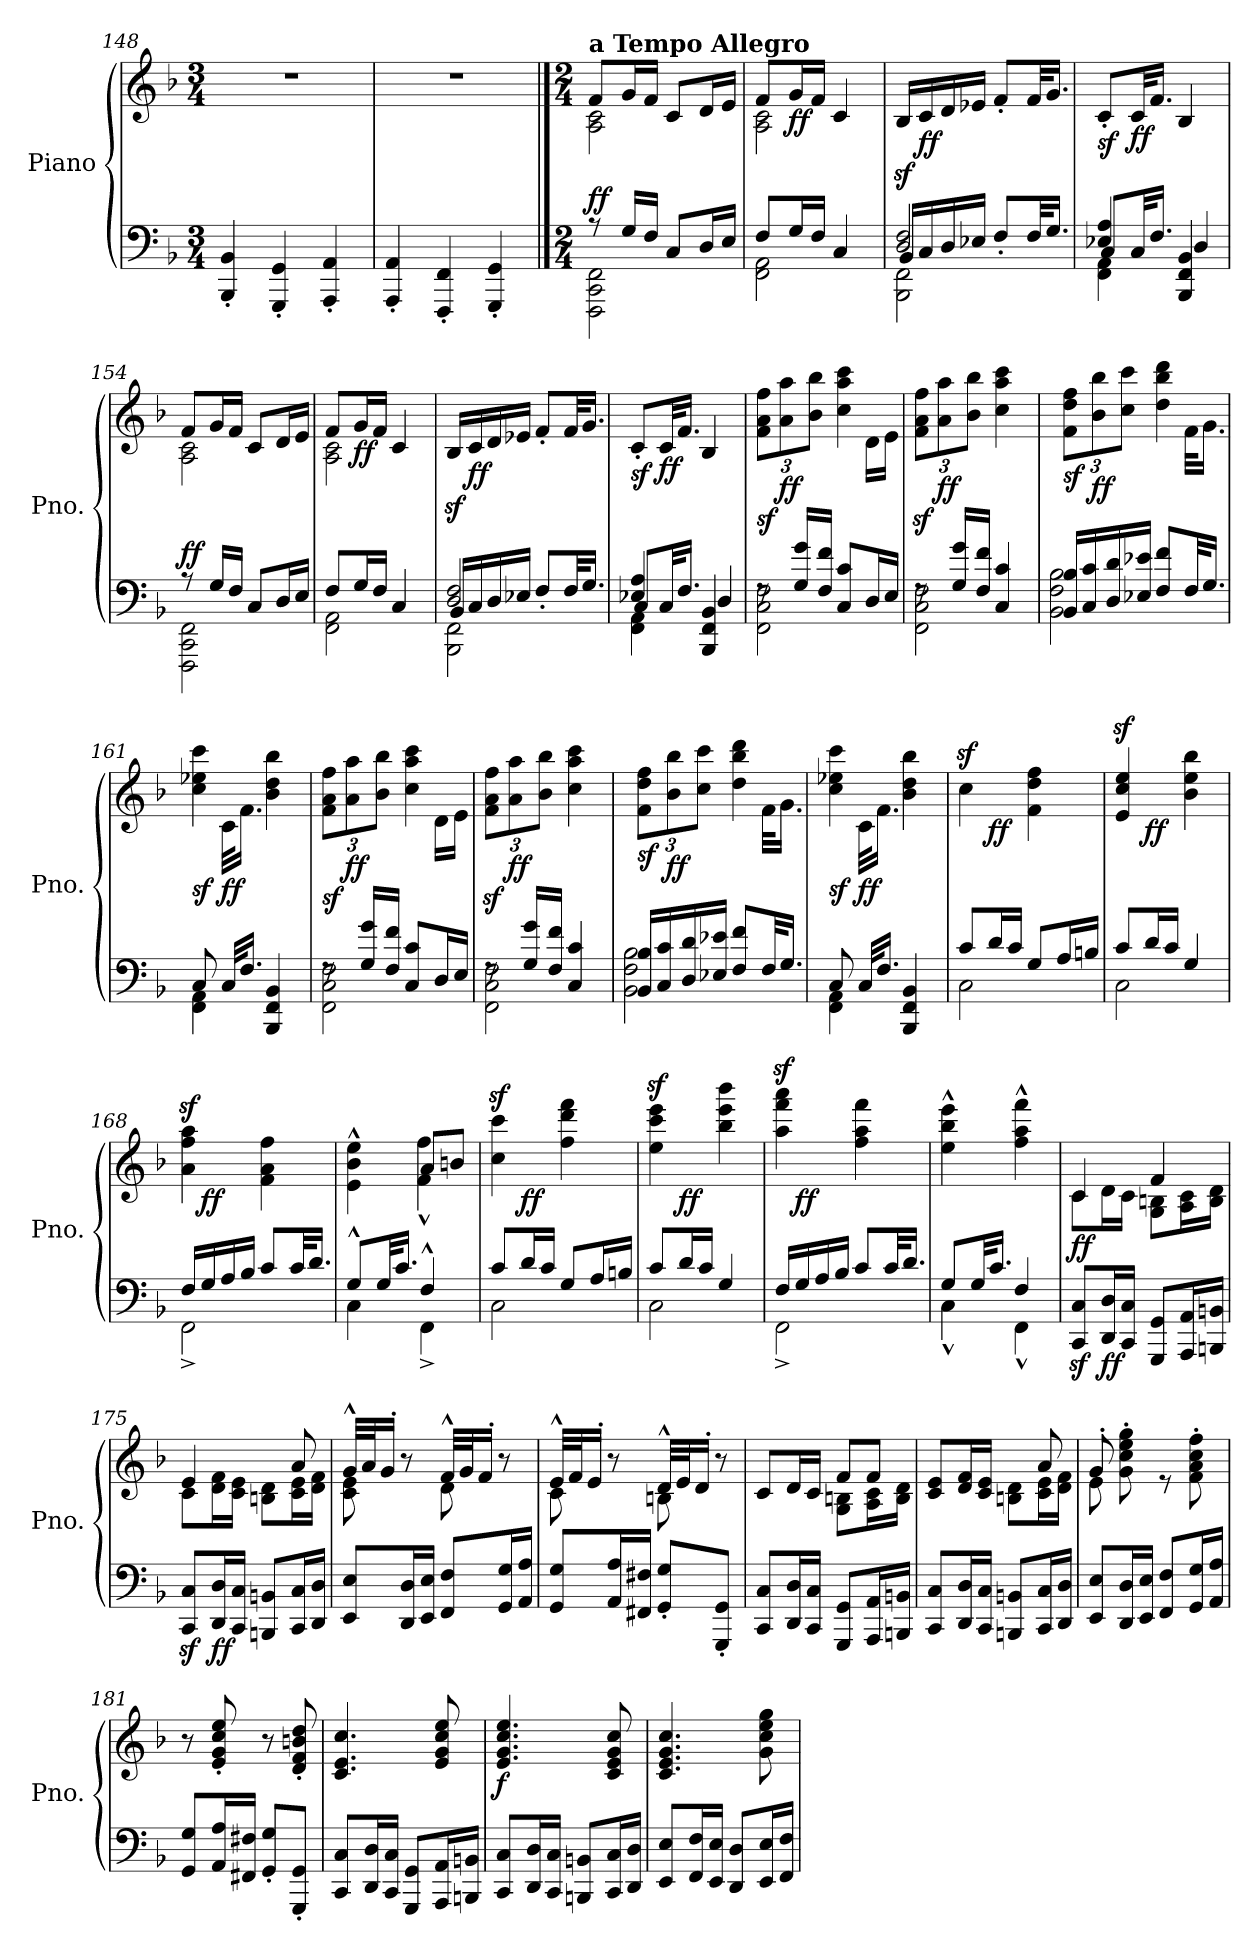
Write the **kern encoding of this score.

**kern	**kern	**dynam
*part1	*part1	*part1
*staff2	*staff1	*staff1/2
*I"Piano	*	*
*I'Pno.	*	*
*clefF4	*clefG2	*
*k[b-]	*k[b-]	*
*M3/4	*M3/4	*
=148	=148	=148
4BBB-/' 4BB-/'	2.r	.
4GGG/' 4GG/'	.	.
4AAA/' 4AA/'	.	.
=149	=149	=149
4AAA/' 4AA/'	2.r	.
4FFF/' 4FF/'	.	.
4GGG/' 4GG/'	.	.
!!LO:LB:g=z
==150	==150	==150
*M2/4	*M2/4	*
*^	*^	*
!	!	!LO:TX:a:B:t=a Tempo Allegro	!	!
!	!	!	!	!LO:DY:a=2
8r	2FFF\ 2CC\ 2FF\	8f/L	2A\ 2c\	ff
16G/LL	.	16g/L	.	.
16F/JJ	.	16f/JJ	.	.
8C/L	.	8c/L	.	.
16D/L	.	16d/L	.	.
16E/JJ	.	16e/JJ	.	.
=151	=151	=151	=151	=151
!	!	!	!	!LO:DY:b=2
!	!	!	!	!LO:DY:n=1:b
8F/L	2FF\ 2AA\	8f/L	2A\ 2c\	sf sf
!	!	!	!	!LO:DY:n=2:b
16G/L	.	16g/L	.	ff
16F/JJ	.	16f/JJ	.	.
4C/	.	4c/	.	.
*	*	*v	*v	*
=152	=152	=152	=152
*	*^	*	*
2D/ 2F/	16BB-/LL	2BBB-\ 2FF\	16B-z</LL	.
!	!	!	!	!LO:DY:b
.	16C/	.	16c/	ff
.	16D/	.	16d/	.
.	16E-X/JJ	.	16e-X/JJ	.
.	8F'/L	.	8f'/L	.
.	32F/KL	.	32f/KL	.
.	16.G/JJ	.	16.g/JJ	.
=153	=153	=153	=153	=153
*	*	*	*^	*
!	!	!	!	!	!LO:DY:b
4E-X/ 4A/	8C/L	4FF\' 4AA\'	8c'/L	4ryy	sf
!	!	!	!	!	!LO:DY:b
.	32C/KL	.	32c/KL	.	ff
.	16.F/JJ	.	16.f/JJ	.	.
4ryy	4BBB-/ 4FF/ 4BB-/	4D/	4B-/	4ryy	.
=154	=154	=154	=154	=154	=154
!	!	!	!	!	!LO:DY:a=2
*	*v	*v	*	*	*
8r	2FFF\ 2CC\ 2FF\	8f/L	2A\ 2c\	ff
16G/LL	.	16g/L	.	.
16F/JJ	.	16f/JJ	.	.
8C/L	.	8c/L	.	.
16D/L	.	16d/L	.	.
16E/JJ	.	16e/JJ	.	.
=155	=155	=155	=155	=155
!	!	!	!	!LO:DY:b=2
!	!	!	!	!LO:DY:n=1:b
8F/L	2FF\ 2AA\	8f/L	2A\ 2c\	sf sf
!	!	!	!	!LO:DY:n=2:b
16G/L	.	16g/L	.	ff
16F/JJ	.	16f/JJ	.	.
4C/	.	4c/	.	.
*	*	*v	*v	*
=156	=156	=156	=156
*	*^	*	*
2D/ 2F/	16BB-/LL	2BBB-\ 2FF\	16B-z</LL	.
!	!	!	!	!LO:DY:b
.	16C/	.	16c/	ff
.	16D/	.	16d/	.
.	16E-X/JJ	.	16e-X/JJ	.
.	8F'/L	.	8f'/L	.
.	32F/KL	.	32f/KL	.
.	16.G/JJ	.	16.g/JJ	.
!!LO:LB:g=z
=157	=157	=157	=157	=157
*	*	*	*^	*
!	!	!	!	!	!LO:DY:b
4E-X/ 4A/	8C/L	4FF\' 4AA\'	8c'/L	4ryy	sf
!	!	!	!	!	!LO:DY:b
.	32C/KL	.	32c/KL	.	ff
.	16.F/JJ	.	16.f/JJ	.	.
4ryy	4BBB-/ 4FF/ 4BB-/	4D/	4B-/	4ryy	.
*	*v	*v	*	*	*
=158	=158	=158	=158	=158
*	*	*Xbrackettup	*	*
*	*^	*	*	*
!	!	!	!	!	!LO:DY:b
*	*v	*v	*	*	*
8rF	2FF\ 2C\ 2F\	12f\ 12a\ 12ff\L	4rcyy	sf
!	!	!	!	!LO:DY:b
.	.	12a\ 12aa\	.	ff
16G/ 16g/LL	.	.	.	.
.	.	12b-\ 12bb-\J	.	.
16F/ 16f/JJ	.	.	.	.
8C/ 8c/L	.	4cc\ 4aa\ 4ccc\	8reyy	.
16D/L	.	.	16d\LL	.
16E/JJ	.	.	16e\JJ	.
*	*	*v	*v	*
=159	=159	=159	=159
8rF	2FF\ 2C\ 2F\	12f\z< 12a\z< 12ff\z<L	.
!	!	!	!LO:DY:b
.	.	12a\ 12aa\	ff
16G/ 16g/LL	.	.	.
.	.	12b-\ 12bb-\J	.
16F/ 16f/JJ	.	.	.
4C/ 4c/	.	4cc\ 4aa\ 4ccc\	.
=160	=160	=160	=160
*	*	*^	*
!	!	!	!	!LO:DY:b
16BB-/ 16B-/LL	2BB-\ 2F\ 2B-\	12f\ 12dd\ 12ff\L	4rcyy	sf
16C/ 16c/	.	.	.	.
!	!	!	!	!LO:DY:b
.	.	12b-\ 12bb-\	.	ff
16D/ 16d/	.	.	.	.
.	.	12cc\ 12ccc\J	.	.
16E-X/ 16e-X/JJ	.	.	.	.
8F/ 8f/L	.	4dd\ 4bb-\ 4ddd\	8reyy	.
32F/KL	.	.	32f\KLL	.
16.G/JJ	.	.	16.g\JJ	.
=161	=161	=161	=161	=161
!	!	!	!	!LO:DY:b
8C/	4FF\ 4AA\	4cc\ 4ee-X\ 4ccc\	8reyy	sf
!	!	!	!	!LO:DY:b
32C/KLL	.	.	32c\KLL	ff
16.F/JJ	.	.	16.f\JJ	.
4BBB-/ 4FF/ 4BB-/	4rAAAyy	4b-\ 4dd\ 4bb-\	4reyy	.
=162	=162	=162	=162	=162
!	!	!	!	!LO:DY:b
8rF	2FF\ 2C\ 2F\	12f\ 12a\ 12ff\L	4rcyy	sf
!	!	!	!	!LO:DY:b
.	.	12a\ 12aa\	.	ff
16G/ 16g/LL	.	.	.	.
.	.	12b-\ 12bb-\J	.	.
16F/ 16f/JJ	.	.	.	.
8C/ 8c/L	.	4cc\ 4aa\ 4ccc\	8reyy	.
16D/L	.	.	16d\LL	.
16E/JJ	.	.	16e\JJ	.
*	*	*v	*v	*
=163	=163	=163	=163
8rF	2FF\ 2C\ 2F\	12f\z< 12a\z< 12ff\z<L	.
!	!	!	!LO:DY:b
.	.	12a\ 12aa\	ff
16G/ 16g/LL	.	.	.
.	.	12b-\ 12bb-\J	.
16F/ 16f/JJ	.	.	.
4C/ 4c/	.	4cc\ 4aa\ 4ccc\	.
!!LO:LB:g=z
=164	=164	=164	=164
*	*	*^	*
!	!	!	!	!LO:DY:b
16BB-/ 16B-/LL	2BB-\ 2F\ 2B-\	12f\ 12dd\ 12ff\L	4rcyy	sf
16C/ 16c/	.	.	.	.
!	!	!	!	!LO:DY:b
.	.	12b-\ 12bb-\	.	ff
16D/ 16d/	.	.	.	.
.	.	12cc\ 12ccc\J	.	.
16E-X/ 16e-X/JJ	.	.	.	.
8F/ 8f/L	.	4dd\ 4bb-\ 4ddd\	8reyy	.
32F/KL	.	.	32f\KLL	.
16.G/JJ	.	.	16.g\JJ	.
=165	=165	=165	=165	=165
!	!	!	!	!LO:DY:b
8C/	4FF\ 4AA\	4cc\ 4ee-X\ 4ccc\	8reyy	sf
!	!	!	!	!LO:DY:b
32C/KLL	.	.	32c\KLL	ff
16.F/JJ	.	.	16.f\JJ	.
4BBB-/ 4FF/ 4BB-/	4rAAAyy	4b-\ 4dd\ 4bb-\	4reyy	.
=166	=166	=166	=166	=166
8c/L	2C\	4ccz<\	8ryy	.
!	!	!	!	!LO:DY:b
16d/L	.	.	4.ryy	ff
16c/JJ	.	.	.	.
8G/L	.	4f\ 4dd\ 4ff\	.	.
16A/L	.	.	.	.
16Bn/JJ	.	.	.	.
=167	=167	=167	=167	=167
8c/L	2C\	4e/z< 4cc/z< 4ee/z<	8ryy	.
!	!	!	!	!LO:DY:b
16d/L	.	.	4.ryy	ff
16c/JJ	.	.	.	.
4G/	.	4b-\ 4ee\ 4bb-\	.	.
=168	=168	=168	=168	=168
16F/LL	2FF^\	4a\z< 4ff\z< 4aa\z<	16ryy	.
!	!	!	!	!LO:DY:b
16G/	.	.	4..ryy	ff
16A/	.	.	.	.
16B-/JJ	.	.	.	.
8c/L	.	4f\ 4a\ 4ff\	.	.
32c/KL	.	.	.	.
16.d/JJ	.	.	.	.
=169	=169	=169	=169	=169
8G^^/L	4C\	4e\^^ 4b-\^^ 4ee\^^	4rAyy	.
32G/KL	.	.	.	.
16.c/JJ	.	.	.	.
4F^^/	4FF^\	8a/L	4f\^^ 4ff\^^	.
.	.	8bn/J	.	.
=170	=170	=170	=170	=170
8c/L	2C\	4cc\z< 4ccc\z<	8ryy	.
!	!	!	!	!LO:DY:b
16d/L	.	.	4.ryy	ff
16c/JJ	.	.	.	.
8G/L	.	4ff\ 4ddd\ 4fff\	.	.
16A/L	.	.	.	.
16Bn/JJ	.	.	.	.
!!LO:PB:g=z	!!
=171	=171	=171	=171	=171
8c/L	2C\	4ee\z< 4ccc\z< 4eee\z<	8ryy	.
!	!	!	!	!LO:DY:b
16d/L	.	.	4.ryy	ff
16c/JJ	.	.	.	.
4G/	.	4bb-\ 4eee\ 4bbb-\	.	.
=172	=172	=172	=172	=172
16F/LL	2FF^\	4aa\z< 4fff\z< 4aaa\z<	16ryy	.
!	!	!	!	!LO:DY:b
16G/	.	.	4..ryy	ff
16A/	.	.	.	.
16B-/JJ	.	.	.	.
8c/L	.	4ff\ 4aa\ 4fff\	.	.
32c/KL	.	.	.	.
16.d/JJ	.	.	.	.
*	*	*v	*v	*
=173	=173	=173	=173
8G/L	4C^^\	4ee\^^ 4bb-\^^ 4eee\^^	.
32G/KL	.	.	.
16.c/JJ	.	.	.
4F/	4FF^^\	4ff\^^ 4aa\^^ 4fff\^^	.
=174	=174	=174	=174
*	*	*^	*
!	!	!	!	!LO:DY:b
*v	*v	*	*	*
8CC/z< 8C/z<L	4c/	8c\L	ff
!	!	!	!LO:DY:b=2
16DD/ 16D/L	.	16d\L	ff
16CC/ 16C/JJ	.	16c\JJ	.
8GGG/ 8GG/L	4f/	8G\ 8Bn\L	.
16AAA/ 16AA/L	.	16A\ 16c\L	.
16BBBn/ 16BBn/JJ	.	16B\ 16d\JJ	.
=175	=175	=175	=175
8CC/z< 8C/z<L	4e/	8c\L	.
!	!	!	!LO:DY:b=2
16DD/ 16D/L	.	16d\ 16f\L	ff
16CC/ 16C/JJ	.	16c\ 16e\JJ	.
8BBBn/ 8BBn/L	8ryy	8Bn\ 8d\L	.
16CC/ 16C/L	8a/	16c\ 16e\L	.
16DD/ 16D/JJ	.	16d\ 16f\JJ	.
=176	=176	=176	=176
8EE/ 8E/L	32g^^/LLL	8c\ 8e\	.
.	32a/J	.	.
.	16g'/JJ	.	.
16DD/ 16D/L	8r	8ryy	.
16EE/ 16E/JJ	.	.	.
8FF/ 8F/L	32f^^/LLL	8d\	.
.	32g/J	.	.
.	16f'/JJ	.	.
16GG/ 16G/L	8r	8ryy	.
16AA/ 16A/JJ	.	.	.
!!LO:LB:g=z	!!
=177	=177	=177	=177
8GG/ 8G/L	32e^^/LLL	8c\	.
.	32f/J	.	.
.	16e'/JJ	.	.
16AA/ 16A/L	8r	8ryy	.
16FF#X/ 16F#X/JJ	.	.	.
8GG/' 8G/'L	32d^^/LLL	8Bn\	.
.	32e/J	.	.
.	16d'/JJ	.	.
8GGG/' 8GG/'J	8r	8ryy	.
=178	=178	=178	=178
8CC/ 8C/L	8c/L	4rcyy	.
16DD/ 16D/L	16d/L	.	.
16CC/ 16C/JJ	16c/JJ	.	.
8GGG/ 8GG/L	8f/L	8G\ 8Bn\L	.
16AAA/ 16AA/L	8f/J	16A\ 16c\L	.
16BBBn/ 16BBn/JJ	.	16B\ 16d\JJ	.
=179	=179	=179	=179
8CC/ 8C/L	8c/ 8e/L	4rAyy	.
16DD/ 16D/L	16d/ 16f/L	.	.
16CC/ 16C/JJ	16c/ 16e/JJ	.	.
8BBBn/ 8BBn/L	8ryy	8Bn\ 8d\L	.
16CC/ 16C/L	8a/	16c\ 16e\L	.
16DD/ 16D/JJ	.	16d\ 16f\JJ	.
=180	=180	=180	=180
8EE/ 8E/L	8g'/	8e\	.
16DD/ 16D/L	8g\' 8cc\' 8ee\' 8gg\'	8rgyy	.
16EE/ 16E/JJ	.	.	.
8FF/ 8F/L	8re	4rgyy	.
16GG/ 16G/L	8f\' 8a\' 8cc\' 8ff\'	.	.
16AA/ 16A/JJ	.	.	.
*	*v	*v	*
=181	=181	=181
8GG/ 8G/L	8r	.
16AA/ 16A/L	8e/' 8g/' 8cc/' 8ee/'	.
16FF#X/ 16F#X/JJ	.	.
8GG/' 8G/'L	8r	.
8GGG/' 8GG/'J	8d/' 8f/' 8bn/' 8dd/'	.
=182	=182	=182
8CC/ 8C/L	4.c/ 4.e/ 4.cc/	.
16DD/ 16D/L	.	.
16CC/ 16C/JJ	.	.
8GGG/ 8GG/L	.	.
16AAA/ 16AA/L	8e/ 8g/ 8cc/ 8ee/	.
16BBBn/ 16BBn/JJ	.	.
!!LO:LB:g=z
=183	=183	=183
!	!	!LO:DY:b
8CC/ 8C/L	4.e/ 4.g/ 4.cc/ 4.ee/	f
16DD/ 16D/L	.	.
16CC/ 16C/JJ	.	.
8BBBn/ 8BBn/L	.	.
16CC/ 16C/L	8c/ 8e/ 8g/ 8cc/	.
16DD/ 16D/JJ	.	.
=184	=184	=184
8EE/ 8E/L	4.c/ 4.e/ 4.g/ 4.cc/	.
16FF/ 16F/L	.	.
16EE/ 16E/JJ	.	.
8DD/ 8D/L	.	.
16EE/ 16E/L	8g\ 8cc\ 8ee\ 8gg\	.
16FF/ 16F/JJ	.	.
=	=	=
*-	*-	*-
